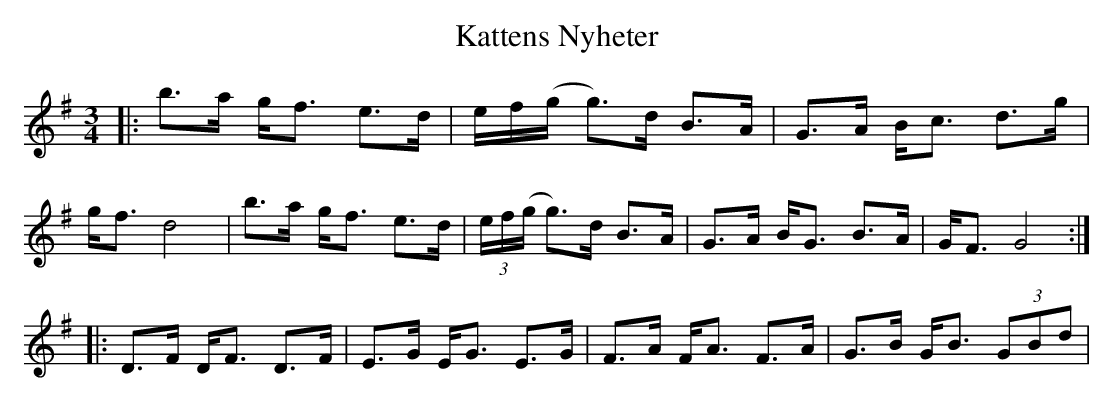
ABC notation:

X:1
T:Kattens Nyheter
M:3/4
L:1/8
K:G
|: b>a g<f e>d | 3)e/f/(g/ g)>d B>A | G>A B<c d>g | g<f d4 | b>a g<f e>d | (3e/f/(g/ g)>d B>A | G>A B<G B>A | G<F G4 :|
|: D>F D<F D>F | E>G E<G E>G | F>A F<A F>A | G>B G<B (3GBd |
